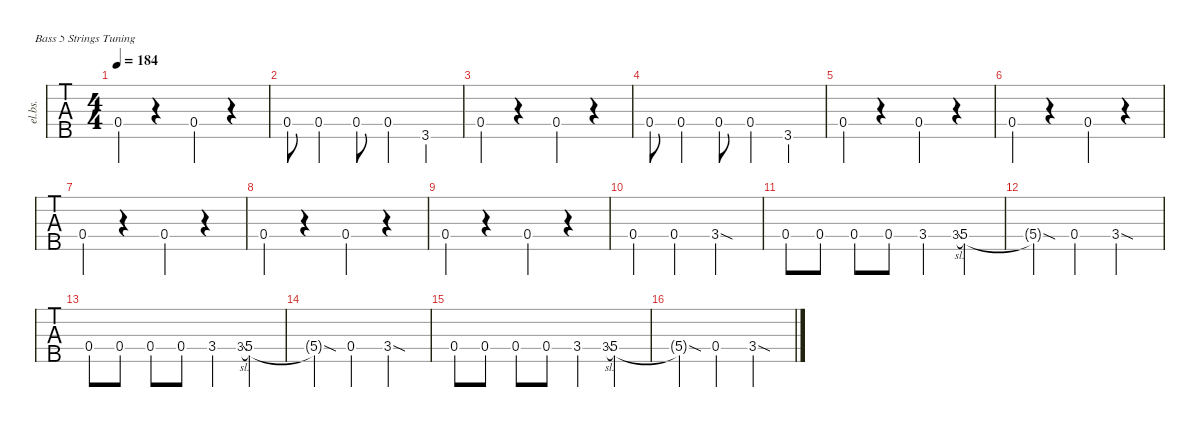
\defaultSystemsLayout 4
\hideDynamics
\bracketExtendMode nobrackets
\otherSystemsTrackNameOrientation horizontal
\track ("Bass" "el.bs.") {defaultSystemsLayout 4 multiBarRest instrument electricbassfinger}
\staff {tabs}
\tuning (G2 D2 A1 E1 B0)
\ts (4 4)
\tempo 184
\clef f4
\ks c
0.4.4{dy f} r.4 0.4.4 r.4 |
0.4.8 0.4{st}.4 0.4.8 0.4.4 3.5.4 |
0.4.4 r.4 0.4.4 r.4 |
0.4.8 0.4{st}.4 0.4.8 0.4.4 3.5.4 |
0.4.4 r.4 0.4.4 r.4 |
0.4.4 r.4 0.4.4 r.4 |
0.4.4 r.4 0.4.4 r.4 |
0.4.4 r.4 0.4.4 r.4 |
0.4.4 r.4 0.4.4 r.4 |
0.4{st}.4 0.4.4 3.4{sod}.2 |
0.4.8 0.4.8 0.4.8 0.4.8 3.4{st}.4 3.4{sl}.8{gr onbeat} 5.4.4 |
5.4{sod t}.4 0.4{st}.4 3.4{sod}.2 |
0.4.8 0.4.8 0.4.8 0.4.8 3.4{st}.4 3.4{sl}.8{gr onbeat} 5.4.4 |
5.4{sod t}.4 0.4{st}.4 3.4{sod}.2 |
0.4.8 0.4.8 0.4.8 0.4.8 3.4{st}.4 3.4{sl}.8{gr onbeat} 5.4.4 |
5.4{sod t}.4 0.4{st}.4 3.4{sod}.2
